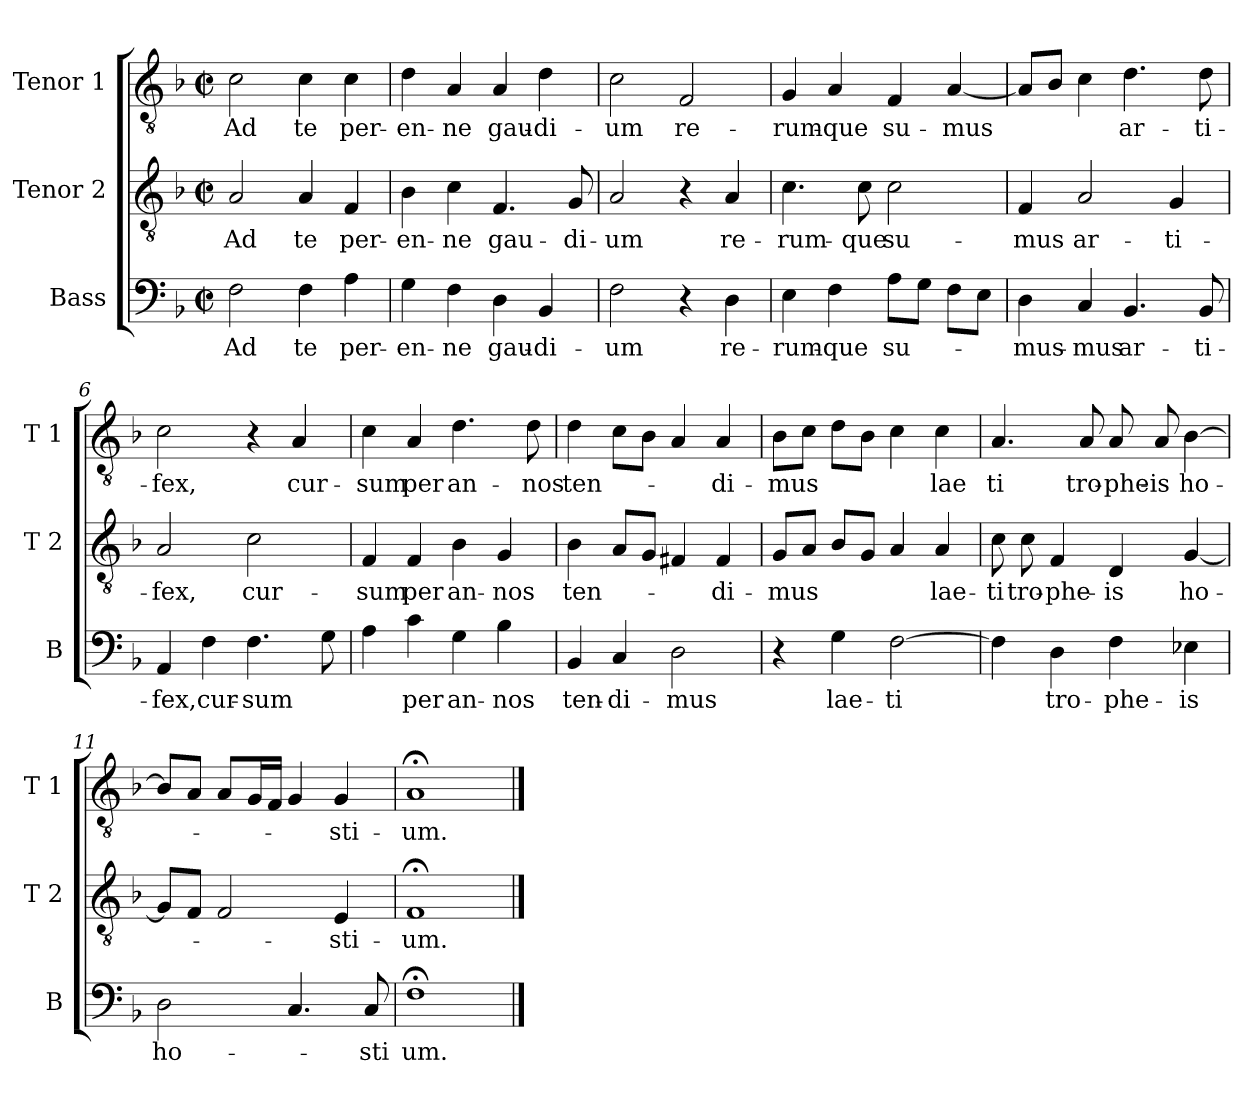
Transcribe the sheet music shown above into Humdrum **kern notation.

**kern	**text	**kern	**text	**kern	**text
*part3	*part3	*part2	*part2	*part1	*part1
*staff3	*staff3	*staff2	*staff2	*staff1	*staff1
*I"Bass	*	*I"Tenor 2	*	*I"Tenor 1	*
*I'B	*	*I'T 2	*	*I'T 1	*
*clefF4	*	*clefGv2	*	*clefGv2	*
*k[b-]	*	*k[b-]	*	*k[b-]	*
*F:	*	*F:	*	*F:	*
*M2/2	*	*M2/2	*	*M2/2	*
*met(c|)	*	*met(c|)	*	*met(c|)	*
=1	=1	=1	=1	=1	=1
!	!LO:LY:b	!	!LO:LY:b	!	!LO:LY:b
2F\	Ad	2A/	Ad	2c\	Ad
!	!LO:LY:b	!	!LO:LY:b	!	!LO:LY:b
4F\	te	4A/	te	4c\	te
!	!LO:LY:b	!	!LO:LY:b	!	!LO:LY:b
4A\	per-	4F/	per-	4c\	per-
=2	=2	=2	=2	=2	=2
!	!LO:LY:b	!	!LO:LY:b	!	!LO:LY:b
4G\	-en-	4B-\	-en-	4d\	-en-
!	!LO:LY:b	!	!LO:LY:b	!	!LO:LY:b
4F\	-ne	4c\	-ne	4A/	-ne
!	!LO:LY:b	!	!LO:LY:b	!	!LO:LY:b
4D\	gau-	4.F/	gau-	4A/	gau-
!	!LO:LY:b	!	!	!	!LO:LY:b
4BB-/	-di-	.	.	4d\	-di-
!	!	!	!LO:LY:b	!	!
.	.	8G/	-di-	.	.
=3	=3	=3	=3	=3	=3
!	!LO:LY:b	!	!LO:LY:b	!	!LO:LY:b
2F\	-um	2A/	-um	2c\	-um
!	!	!	!	!	!LO:LY:b
4r	.	4r	.	2F/	re-
!	!LO:LY:b	!	!LO:LY:b	!	!
4D\	re-	4A/	re-	.	.
=4	=4	=4	=4	=4	=4
!	!LO:LY:b	!	!LO:LY:b	!	!LO:LY:b
4E\	-rum-	4.c\	-rum-	4G/	-rum-
!	!LO:LY:b	!	!	!	!LO:LY:b
4F\	-que	.	.	4A/	-que
!	!	!	!LO:LY:b	!	!
.	.	8c\	-que	.	.
!	!LO:LY:b	!	!LO:LY:b	!	!LO:LY:b
8A\L	su-	2c\	su-	4F/	su-
8G\J	.	.	.	.	.
!	!	!	!	!	!LO:LY:b
8F\L	.	.	.	[4A/	-mus
8E\J	.	.	.	.	.
!!LO:LB:g=z
=5	=5	=5	=5	=5	=5
!	!LO:LY:b	!	!LO:LY:b	!	!
4D\	-mus-	4F/	-mus	8A/L]	.
.	.	.	.	8B-/J	.
!	!LO:LY:b	!	!LO:LY:b	!	!
4C/	-mus	2A/	ar-	4c\	.
!	!LO:LY:b	!	!	!	!LO:LY:b
4.BB-/	ar-	.	.	4.d\	ar-
!	!	!	!LO:LY:b	!	!
.	.	4G/	-ti-	.	.
!	!LO:LY:b	!	!	!	!LO:LY:b
8BB-/	-ti-	.	.	8d\	-ti-
=6	=6	=6	=6	=6	=6
!	!LO:LY:b	!	!LO:LY:b	!	!LO:LY:b
4AA/	-fex,	2A/	-fex,	2c\	-fex,
!	!LO:LY:b	!	!	!	!
4F\	cur-	.	.	.	.
!	!LO:LY:b	!	!LO:LY:b	!	!
4.F\	-sum	2c\	cur-	4r	.
!	!	!	!	!	!LO:LY:b
.	.	.	.	4A/	cur-
8G\	.	.	.	.	.
=7	=7	=7	=7	=7	=7
!	!	!	!LO:LY:b	!	!LO:LY:b
4A\	.	4F/	-sum	4c\	-sum
!	!LO:LY:b	!	!LO:LY:b	!	!LO:LY:b
4c\	per	4F/	per	4A/	per
!	!LO:LY:b	!	!LO:LY:b	!	!LO:LY:b
4G\	an-	4B-\	an-	4.d\	an-
!	!LO:LY:b	!	!LO:LY:b	!	!
4B-\	-nos	4G/	-nos	.	.
!	!	!	!	!	!LO:LY:b
.	.	.	.	8d\	-nos
=8	=8	=8	=8	=8	=8
!	!LO:LY:b	!	!LO:LY:b	!	!LO:LY:b
4BB-/	ten-	4B-\	ten-	4d\	ten-
!	!LO:LY:b	!	!	!	!
4C/	-di-	8A/L	.	8c\L	.
.	.	8G/J	.	8B-\J	.
!	!LO:LY:b	!	!	!	!
2D\	-mus	4F#X/	.	4A/	.
!	!	!	!LO:LY:b	!	!LO:LY:b
.	.	4F#/	-di-	4A/	-di-
!!LO:LB:g=z
=9	=9	=9	=9	=9	=9
!	!	!	!LO:LY:b	!	!LO:LY:b
4r	.	8G/L	-mus	8B-\L	-mus
.	.	8A/J	.	8c\J	.
!	!LO:LY:b	!	!	!	!
4G\	lae-	8B-/L	.	8d\L	.
.	.	8G/J	.	8B-\J	.
!	!LO:LY:b	!	!	!	!
[2F\	-ti	4A/	.	4c\	.
!	!	!	!LO:LY:b	!	!LO:LY:b
.	.	4A/	lae-	4c\	lae
=10	=10	=10	=10	=10	=10
!	!	!	!LO:LY:b	!	!LO:LY:b
4F\]	.	8c\	-ti	4.A/	ti
!	!	!	!LO:LY:b	!	!
.	.	8c\	tro-	.	.
!	!LO:LY:b	!	!LO:LY:b	!	!
4D\	tro-	4F/	-phe-	.	.
!	!	!	!	!	!LO:LY:b
.	.	.	.	8A/	tro-
!	!LO:LY:b	!	!LO:LY:b	!	!LO:LY:b
4F\	-phe-	4D/	-is	8A/	-phe-
!	!	!	!	!	!LO:LY:b
.	.	.	.	8A/	-is
!	!LO:LY:b	!	!LO:LY:b	!	!LO:LY:b
4E-X\	-is	[4G/	ho-	[4B-\	ho-
=11	=11	=11	=11	=11	=11
!	!LO:LY:b	!	!	!	!
2D\	ho-	8G/L]	.	8B-/L]	.
.	.	8F/J	.	8A/J	.
.	.	2F/	.	8A/L	.
.	.	.	.	16G/L	.
.	.	.	.	16F/JJ	.
4.C/	.	.	.	4G/	.
!	!	!	!LO:LY:b	!	!LO:LY:b
.	.	4E/	-sti-	4G/	-sti-
!	!LO:LY:b	!	!	!	!
8C/	-sti	.	.	.	.
=12	=12	=12	=12	=12	=12
!	!LO:LY:b	!	!LO:LY:b	!	!LO:LY:b
1F;<	um.	1F;<	-um.	1A;<	-um.
==	==	==	==	==	==
*-	*-	*-	*-	*-	*-
